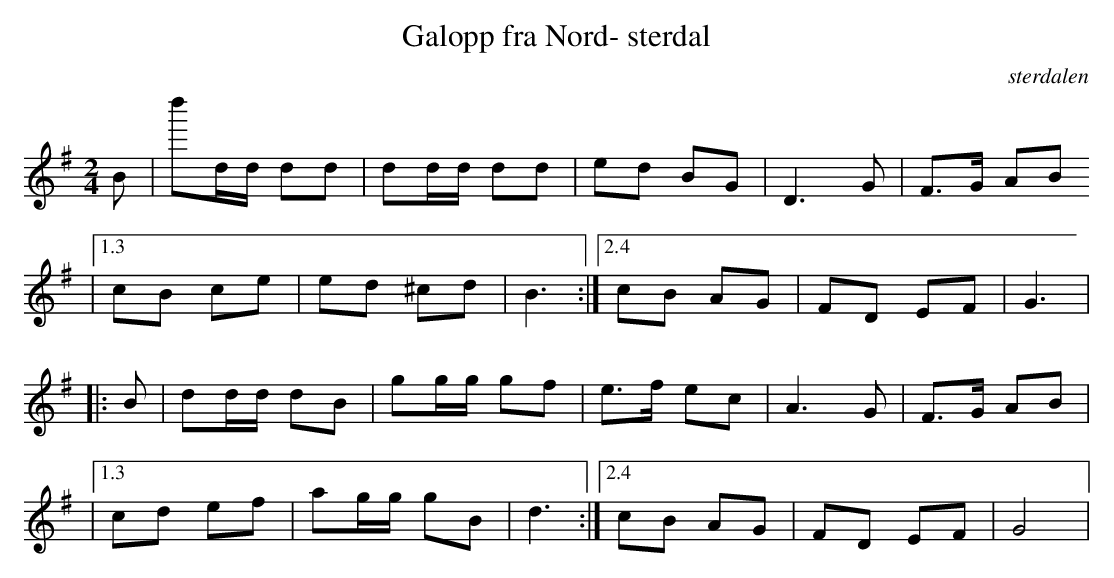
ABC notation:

X:1
T:Galopp fra Nord- sterdal
O: sterdalen
M:2/4
L:1/8
K:G
B|d''d/d/ dd|dd/d/ dd|ed BG|D2> G2|F>G AB
|1.3cB ce|ed ^cd|B2>:|2.4c2B AG|FD EF|G2>|
|:B2|dd/d/ dB|gg/g/ gf|e>f ec|A2> G2|F>G AB|
|1.3cd ef|ag/g/ gB|d2>:|2.4c2B AG|FD EF|G4|
